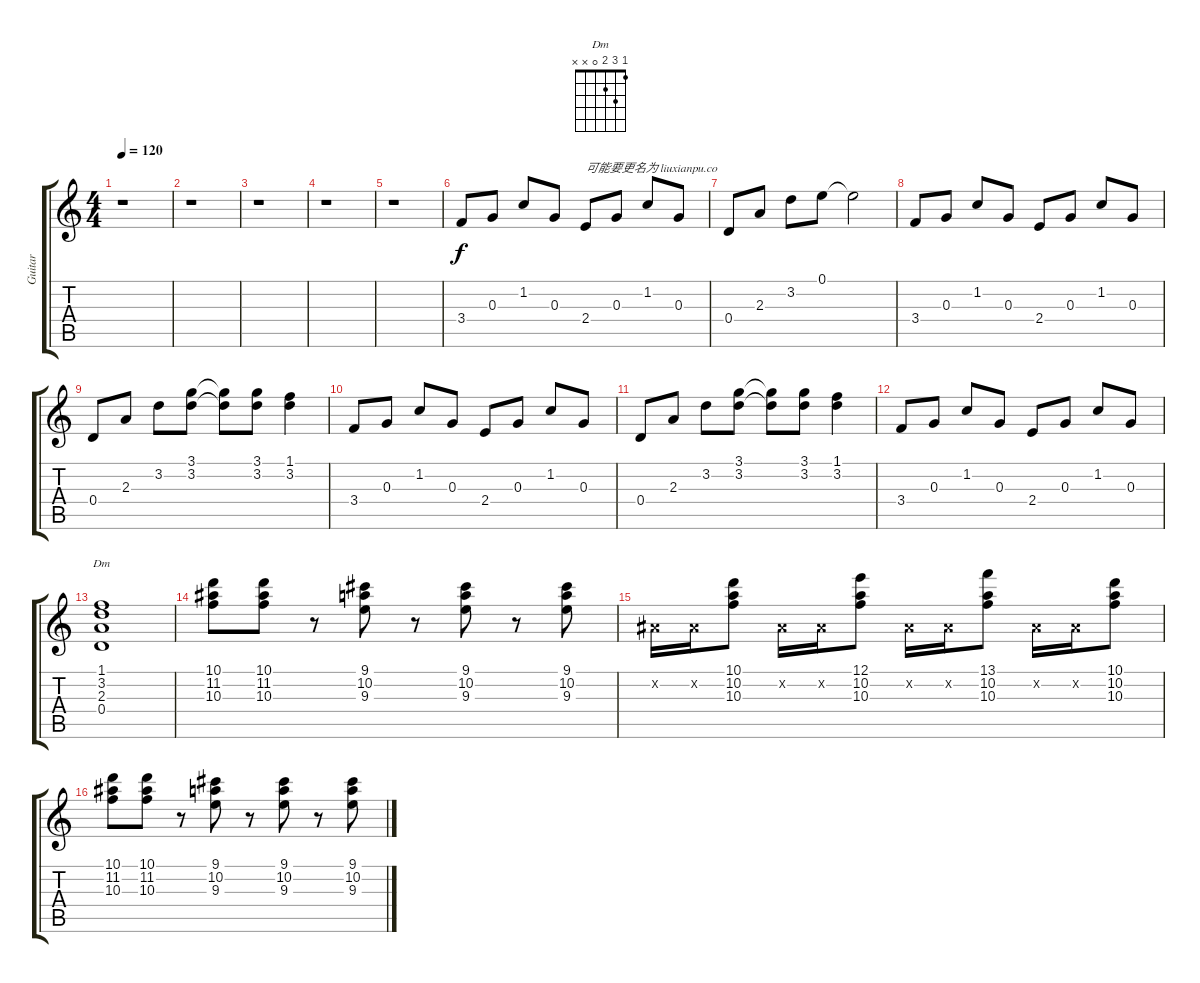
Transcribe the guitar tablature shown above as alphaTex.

\track ("Guitar" "Guitar") {instrument overdrivenguitar}
\staff {score tabs}
\tuning (E4 B3 G3 D3 A2 E2) {hide}
\chord ("Dm" 1 3 2 0 x x)
\ts (4 4)
\tempo 120
\clef g2
\ks c
r.1{dy f} |
r.1 |
r.1 |
r.1 |
r.1 |
3.4.8 0.3.8 1.2.8 0.3.8 2.4.8{txt "可能要更名为 liuxianpu.co"} 0.3.8 1.2.8 0.3.8 |
0.4.8 2.3.8 3.2.8 0.1.8 0.1{t}.2 |
3.4.8 0.3.8 1.2.8 0.3.8 2.4.8 0.3.8 1.2.8 0.3.8 |
0.4.8 2.3.8 3.2.8 (3.1 3.2).8 (3.1{t} 3.2{t}).8 (3.1 3.2).8 (1.1 3.2).4 |
3.4.8 0.3.8 1.2.8 0.3.8 2.4.8 0.3.8 1.2.8 0.3.8 |
0.4.8 2.3.8 3.2.8 (3.1 3.2).8 (3.1{t} 3.2{t}).8 (3.1 3.2).8 (1.1 3.2).4 |
3.4.8 0.3.8 1.2.8 0.3.8 2.4.8 0.3.8 1.2.8 0.3.8 |
(1.1 3.2 2.3 0.4).1{ch "Dm"} |
(10.1 11.2 10.3).8 (10.1 11.2 10.3).8 r.8 (9.1 10.2 9.3).8 r.8 (9.1 10.2 9.3).8 r.8 (9.1 10.2 9.3).8 |
-1.2{x}.16 -1.2{x}.16 (10.1 10.2 10.3).8 -1.2{x}.16 -1.2{x}.16 (12.1 10.2 10.3).8 -1.2{x}.16 -1.2{x}.16 (13.1 10.2 10.3).8 -1.2{x}.16 -1.2{x}.16 (10.1 10.2 10.3).8 |
(10.1 11.2 10.3).8 (10.1 11.2 10.3).8 r.8 (9.1 10.2 9.3).8 r.8 (9.1 10.2 9.3).8 r.8 (9.1 10.2 9.3).8
